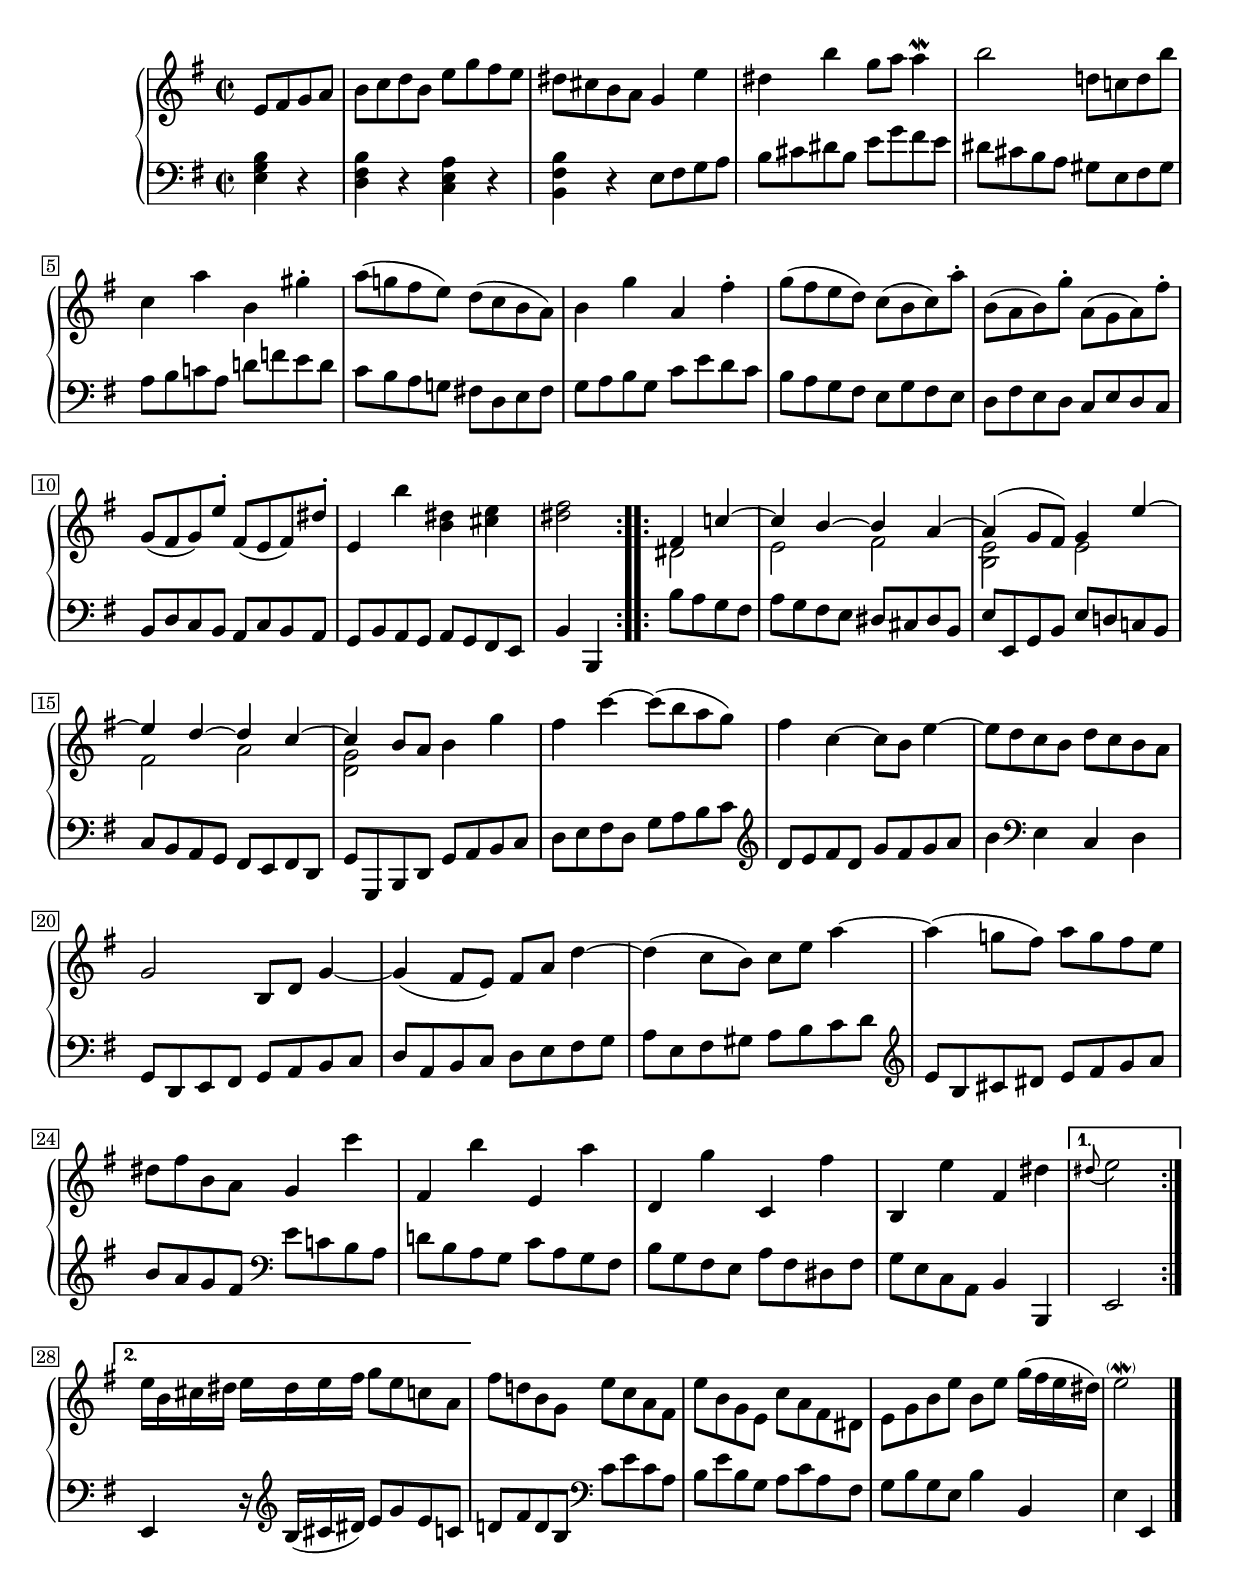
Global = {
  \key e \minor
  \time 2/2
  \include "../../global.ly"
}

bottom = { \change Staff = "lower" \stemUp }
top = { \change Staff = "upper" \stemDown }

Sopran = \context Voice = "one" \relative c' {
  \voiceOne
  \override MultiMeasureRest.staff-position = #-2
  \override Rest.staff-position = #0
  \label #'PartitaVIAir
  \stemNeutral\slurNeutral\tieNeutral
  \repeat volta 2 {
    \partial 2 { e8[ fis g a] }
  %1
  | b[ c d b] e[ g fis e]
  | dis[ cis b a] g4 e'
  | dis b' g8[ a] 4\mordent
  | b2 d,!8[ c! d b']
  %5
  | c,4 a' b, gis'^.
  | a8[( g! fis e)] d[( c b a)]
  | b4 g' a, fis'^.
  | g8[( fis e d)] c[( b c) a'^.]
  | b,[( a b) g'^.] a,[( g a) fis'^.]
  %10
  | g,[( fis g) e'^.] fis,[( e fis) dis'^.]
  | e,4 b'' <b, dis> <cis e>
  | <dis fis>2
  }
  %\break
  \repeat volta 2 {
    \partial 2 { \stemUp\tieUp fis,4 c'~ }
  | c b~ b a~
  | a^( g8[ fis]) g4 e'~
  %15
  | e d~ d c~
  | c \stemNeutral\tieNeutral b8[ a] b4 g'
  | fis c'~ c8[^( b a g)]
  | fis4 c~ c8[ b] e4~
  | e8[ d c b] d[ c b a]
  %20
  | g2 b,8[ d] g4~
  | g( fis8[ e]) fis[ a] d4~
  | d( c8[ b]) c[ e] a4~
  | a4( g!8[ fis]) a[ g fis e]
  | dis[ fis b, a] g4 c'
  %25
  | fis,, b' e,, a'
  | d,, g' c,, fis'
  | b,, e' fis, dis'
  }
  \alternative {
    { \stemUp\slurDown\appoggiatura dis8 \stemDown e2 }
    {
      \set Timing.measureLength = #(ly:make-moment 2/4)
      e16[ b cis dis!] e[ dis e fis] g8[ e c! a]
    }
  }
  | fis'[ d! b g] e'[ c a fis]
  | e'[ b g e] c'[ a fis dis]
  | e[ g b e] b[ e] g16[^( fis e dis])
  | e2\parenthesize\mordent
  \fine
}

Alto = \context Voice = "Two" \relative c'' {
  \voiceTwo
  \override Rest.staff-position = #0
  \stemDown
  \repeat volta 2 {
    \partial 2 s2
  %1
  | s1*11
  | s2
  }
  \repeat volta 2 {
    \partial 2 dis,2
  %13
  | e fis
  | <b, e> e
  | fis a
  | <d, g> s2
  | s1*11
  | s2
  }
}

Bass = \context Voice = "four" \relative c {
  \voiceFour
  \override MultiMeasureRest.staff-position = #0
  \override Rest.staff-position = #0
  \stemNeutral\slurNeutral\tieDown
  \repeat volta 2 {
    \partial 2 { <e g b>4 r }
  %1
  | <d fis b> r <c e a> r
  | <b fis' b> r e8[ fis g a]
  | b8[ cis dis b] e[ g fis e]
  | dis[ cis b a] gis[ e fis gis]
  %5
  | a[ b c! a] d![ f! e d]
  | c[ b a g!] fis![ d e fis]
  | g[ a b g] c[ e d c]
  | b[ a g fis] e[ g fis e]
  | d[ fis e d] c[ e d c]
  %10
  | b[ d c b] a[ c b a]
  | g[ b a g] a[ g fis e]
  | b'4 b,
  }
  \repeat volta 2 {
    \partial 2 { b''8[ a g fis] }
  | a[ g fis e] dis[ cis dis b]
  | e[ e, g b] e[ d! c! b]
  %15
  | c[ b a g] fis[ e fis d]
  | g[ g, b d] g[ a b c]
  | d[ e fis d] g[ a b c]
  | \clef treble d[ e fis d] g[ fis g a]
  | b4 \clef bass e,, c d
  %20
  | g,8[ d e fis] g[ a b c]
  | d[ a b c] d[ e fis g]
  | a[ e fis gis] a[ b c d]
  | \clef treble e[ b cis dis] e[ fis g a]
  | b[ a g fis] \clef bass e[ c! b a]
  %25
  | d![ b a g] c[ a g fis]
  | b[ g fis e] a[ fis dis fis]
  | g[ e c a] b4 b,
  }
  \alternative {
    { \once\omit Slur \appoggiatura s8 e2 }
    { e4 r16 \clef treble b''[( cis dis]) e8[ g e c] }
  }
  | d![ fis d b] \clef bass c[ e c a]
  | b[ e b g] a[ c a fis]
  | g[ b g e] b'4 b,
  | e4 e,
  \fine
}

\score {
  \new PianoStaff
  <<
    \accidentalStyle Score.piano
    \context Staff = "upper" <<
      \set Staff.midiInstrument = #"acoustic grand"
      \Global
      \clef treble
      \Sopran
      \Alto
    >>
    \context Staff = "lower" <<
      \set Staff.midiInstrument = #"acoustic grand"
      \Global
      \clef bass
      \Bass
    >>
  >>
  \header {
    %composer = "Johann Sebastian Bach"
    %opus = "BWV 830"
    title = \markup {
      %\override #'(font-name . "TeX Gyre Schola") {
        "Air"
      %}
    }
  }
  \layout {
    \context {
      \PianoStaff
    }
  }
  \midi {
    \tempo 4 = 180
  }
}
